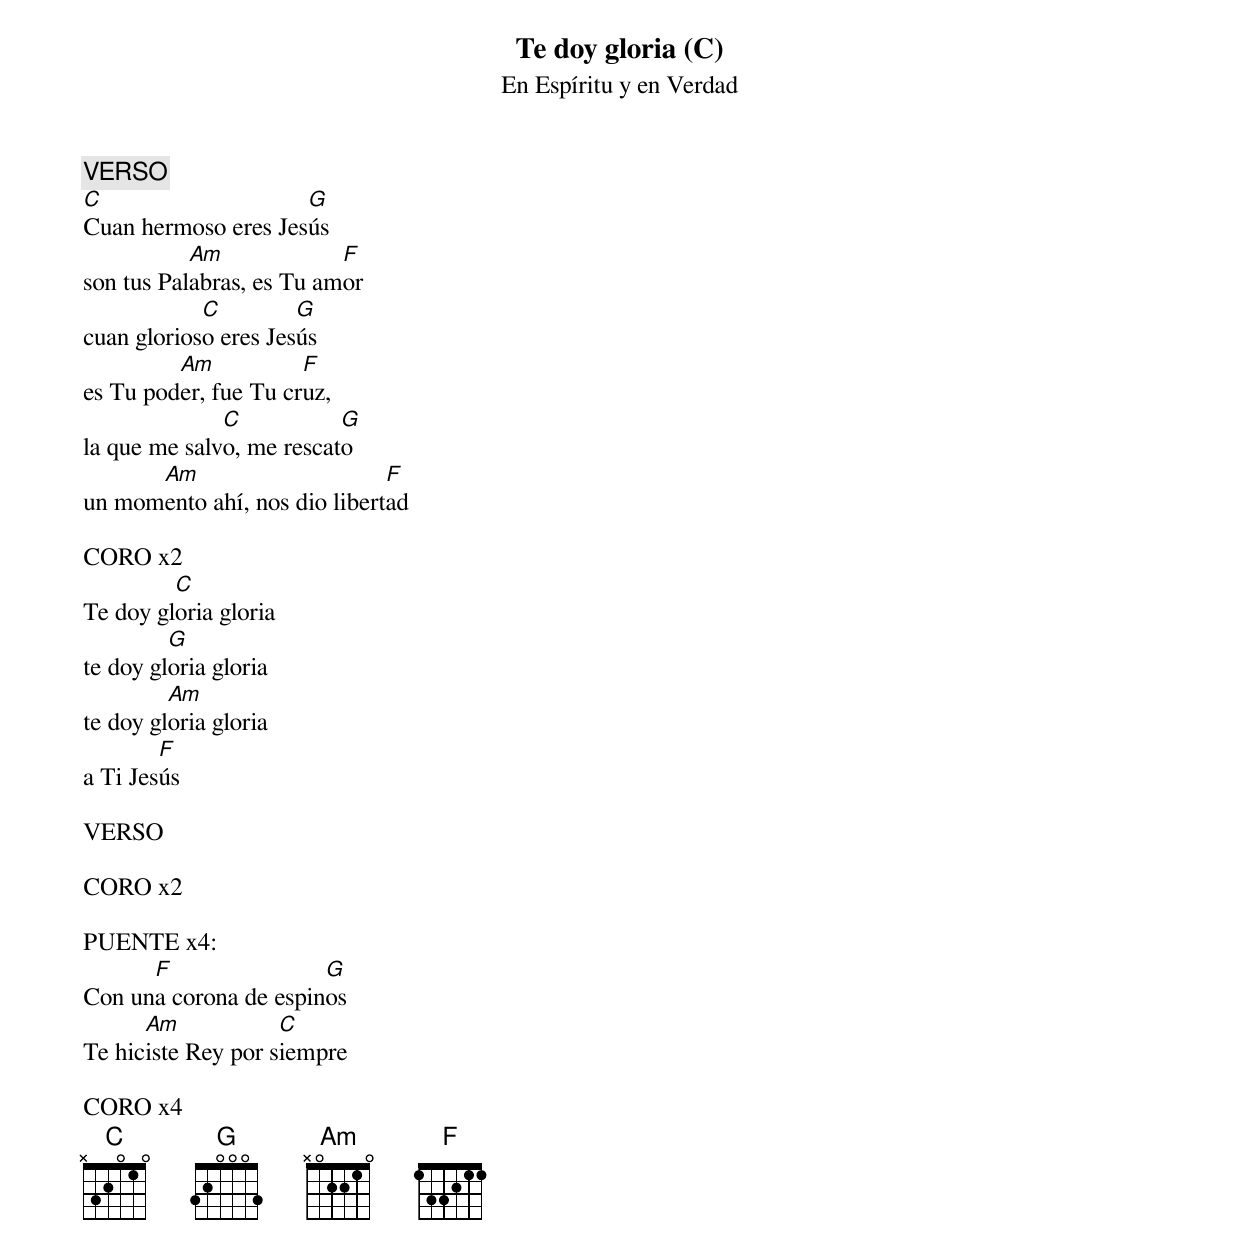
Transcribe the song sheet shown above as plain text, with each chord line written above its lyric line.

Te doy gloria (C)
En Espíritu y en Verdad
BPM 136

VERSO
C                    G
Cuan hermoso eres Jesús
           Am             F
son tus Palabras, es Tu amor
            C         G
cuan glorioso eres Jesús
         Am           F
es Tu poder, fue Tu cruz,
              C           G
la que me salvo, me rescato
      Am                      F
un momento ahí, nos dio libertad

CORO x2
         C
Te doy gloria gloria
         G
te doy gloria gloria
         Am
te doy gloria gloria
        F
a Ti Jesús

VERSO

CORO x2

PUENTE x4:
      F                G
Con una corona de espinos
      Am            C
Te hiciste Rey por siempre

CORO x4
